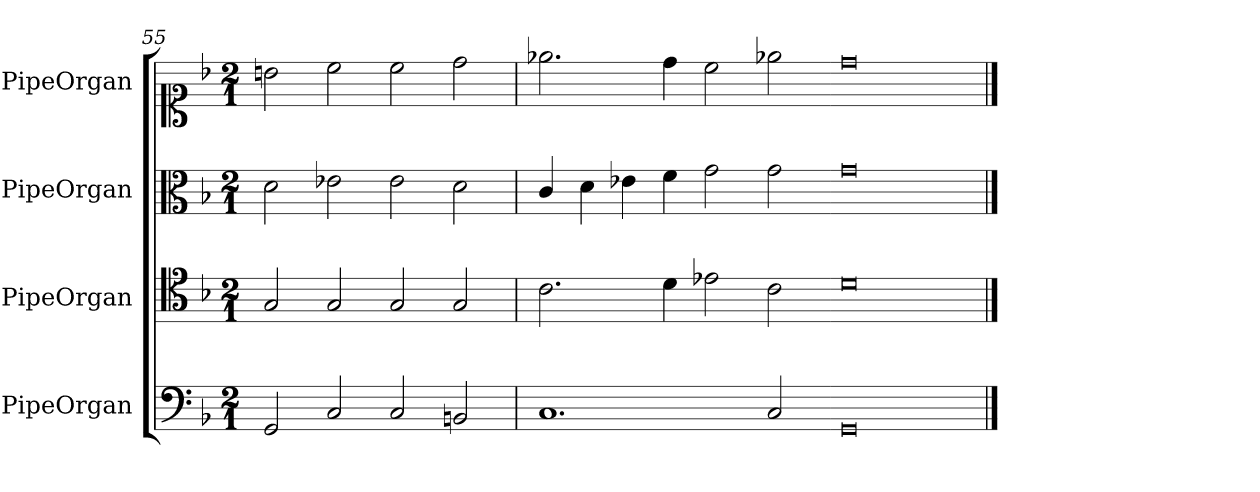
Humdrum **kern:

**kern	**kern	**kern	**kern
*part4	*part3	*part2	*part1
*staff4	*staff3	*staff2	*staff1
*I"PipeOrgan	*I"PipeOrgan	*I"PipeOrgan	*I"PipeOrgan
*clefF4	*clefC4	*clefC3	*clefC1
*k[b-]	*k[b-]	*k[b-]	*k[b-]
*M2/1	*M2/1	*M2/1	*M2/1
=55	=55	=55	=55
2GG/	2G/	2d\	2bn\
2C/	2G/	2e-X\	2cc\
2C/	2G/	2e-\	2cc\
2BBn/	2G/	2d\	2dd\
=56	=56	=56	=56
1.C	2.c\	4c/	2.ee-X\
.	.	4d\	.
.	.	4e-X\	.
.	4d\	4f\	4dd\
.	2e-X\	2g\	2cc\
2C/	2c\	2g\	2ee-X\
=57-	=57-	=57-	=57-
0GG	0d	0g	0dd
==	==	==	==
*-	*-	*-	*-
